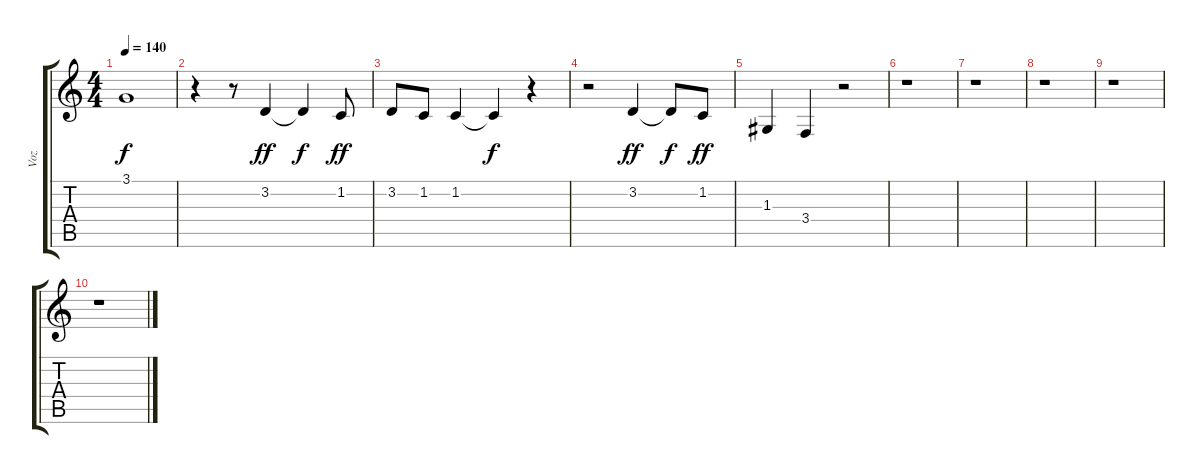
\track ("Voz" "Voz") {instrument lead1square}
\staff {score tabs}
\tuning (E4 B3 G3 D3 A2 E2) {hide}
\ts (4 4)
\tempo 140
\clef g2
\ks c
3.1{t}.1{dy f} |
r.4 r.8 3.2.4{dy ff} 3.2{t}.4{dy f} 1.2.8{dy ff} |
3.2.8 1.2.8 1.2.4 1.2{t}.4{dy f} r.4 |
r.2 3.2.4{dy ff} 3.2{t}.8{dy f} 1.2.8{dy ff} |
1.3.4 3.4.4 r.2 |
r.1 |
r.1 |
r.1 |
r.1 |
r.1
